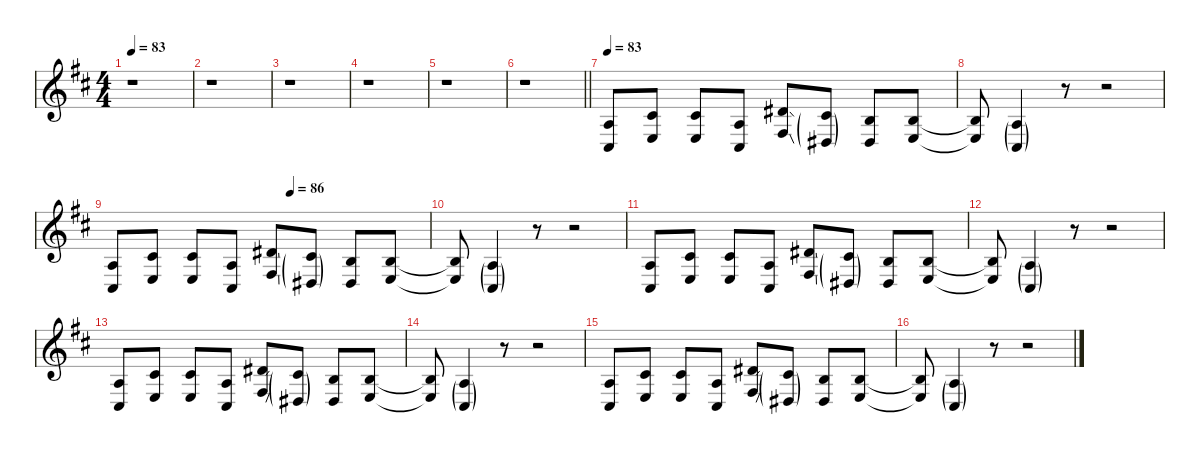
\defaultSystemsLayout 4
\hideDynamics
\bracketExtendMode nobrackets
\singleTrackTrackNamePolicy hidden
\multiTrackTrackNamePolicy hidden
\firstSystemTrackNameMode fullname
\firstSystemTrackNameOrientation horizontal
\otherSystemsTrackNameOrientation horizontal
\track ("Voix 2" "led.synth.") {defaultSystemsLayout 4 instrument lead3calliope}
\staff {score}
\tuning (E4 B3 G3 D3 A2 E2)
\ts (4 4)
\tempo 83
\clef g2
\ks bminor
r.1{dy f beam Down} |
r.1{beam Down} |
r.1{beam Down} |
r.1{beam Down} |
r.1{beam Down} |
\barLineRight lightlight
r.1{beam Down} |
\tempo 83
(2.3{acc forcenatural} 4.5{acc #}).8{beam Up} (6.3{acc #} 7.5{acc forcenatural}).8{beam Up} (6.3{acc #} 7.5{acc forcenatural}).8{beam Up} (2.3{acc forcenatural} 4.5{acc #}).8{beam Up} (8.3{ss acc #} 9.5{ss acc #}).8{beam Up} (6.3{g acc #} 6.5{g acc #}).8{beam Up} (4.3{acc forcenatural} 6.5{acc #}).8{beam Up} (4.3{acc forcenatural} 7.5{acc forcenatural}).8{beam Up} |
(4.3{t acc forcenatural} 7.5{t acc forcenatural}).8{beam Up} (2.3{g acc forcenatural} 4.5{g acc #}).4{beam Up} r.8{beam Up} r.2{beam Up} |
\tempo (86 0.5625)
(2.3{acc forcenatural} 4.5{acc #}).8{beam Up} (6.3{acc #} 7.5{acc forcenatural}).8{beam Up} (6.3{acc #} 7.5{acc forcenatural}).8{beam Up} (2.3{acc forcenatural} 4.5{acc #}).8{beam Up} (8.3{ss acc #} 9.5{ss acc #}).8{beam Up} (6.3{g acc #} 6.5{g acc #}).8{beam Up} (4.3{acc forcenatural} 6.5{acc #}).8{beam Up} (4.3{acc forcenatural} 7.5{acc forcenatural}).8{beam Up} |
(4.3{t acc forcenatural} 7.5{t acc forcenatural}).8{beam Up} (2.3{g acc forcenatural} 4.5{g acc #}).4{beam Up} r.8{beam Up} r.2{beam Up} |
(2.3{acc forcenatural} 4.5{acc #}).8{beam Up} (6.3{acc #} 7.5{acc forcenatural}).8{beam Up} (6.3{acc #} 7.5{acc forcenatural}).8{beam Up} (2.3{acc forcenatural} 4.5{acc #}).8{beam Up} (8.3{ss acc #} 9.5{ss acc #}).8{beam Up} (6.3{g acc #} 6.5{g acc #}).8{beam Up} (4.3{acc forcenatural} 6.5{acc #}).8{beam Up} (4.3{acc forcenatural} 7.5{acc forcenatural}).8{beam Up} |
(4.3{t acc forcenatural} 7.5{t acc forcenatural}).8{beam Up} (2.3{g acc forcenatural} 4.5{g acc #}).4{beam Up} r.8{beam Up} r.2{beam Up} |
(2.3{acc forcenatural} 4.5{acc #}).8{beam Up} (6.3{acc #} 7.5{acc forcenatural}).8{beam Up} (6.3{acc #} 7.5{acc forcenatural}).8{beam Up} (2.3{acc forcenatural} 4.5{acc #}).8{beam Up} (8.3{ss acc #} 9.5{ss acc #}).8{beam Up} (6.3{g acc #} 6.5{g acc #}).8{beam Up} (4.3{acc forcenatural} 6.5{acc #}).8{beam Up} (4.3{acc forcenatural} 7.5{acc forcenatural}).8{beam Up} |
(4.3{t acc forcenatural} 7.5{t acc forcenatural}).8{beam Up} (2.3{g acc forcenatural} 4.5{g acc #}).4{beam Up} r.8{beam Up} r.2{beam Up} |
(2.3{acc forcenatural} 4.5{acc #}).8{beam Up} (6.3{acc #} 7.5{acc forcenatural}).8{beam Up} (6.3{acc #} 7.5{acc forcenatural}).8{beam Up} (2.3{acc forcenatural} 4.5{acc #}).8{beam Up} (8.3{ss acc #} 9.5{ss acc #}).8{beam Up} (6.3{g acc #} 6.5{g acc #}).8{beam Up} (4.3{acc forcenatural} 6.5{acc #}).8{beam Up} (4.3{acc forcenatural} 7.5{acc forcenatural}).8{beam Up} |
(4.3{t acc forcenatural} 7.5{t acc forcenatural}).8{beam Up} (2.3{g acc forcenatural} 4.5{g acc #}).4{beam Up} r.8{beam Up} r.2{beam Up}
